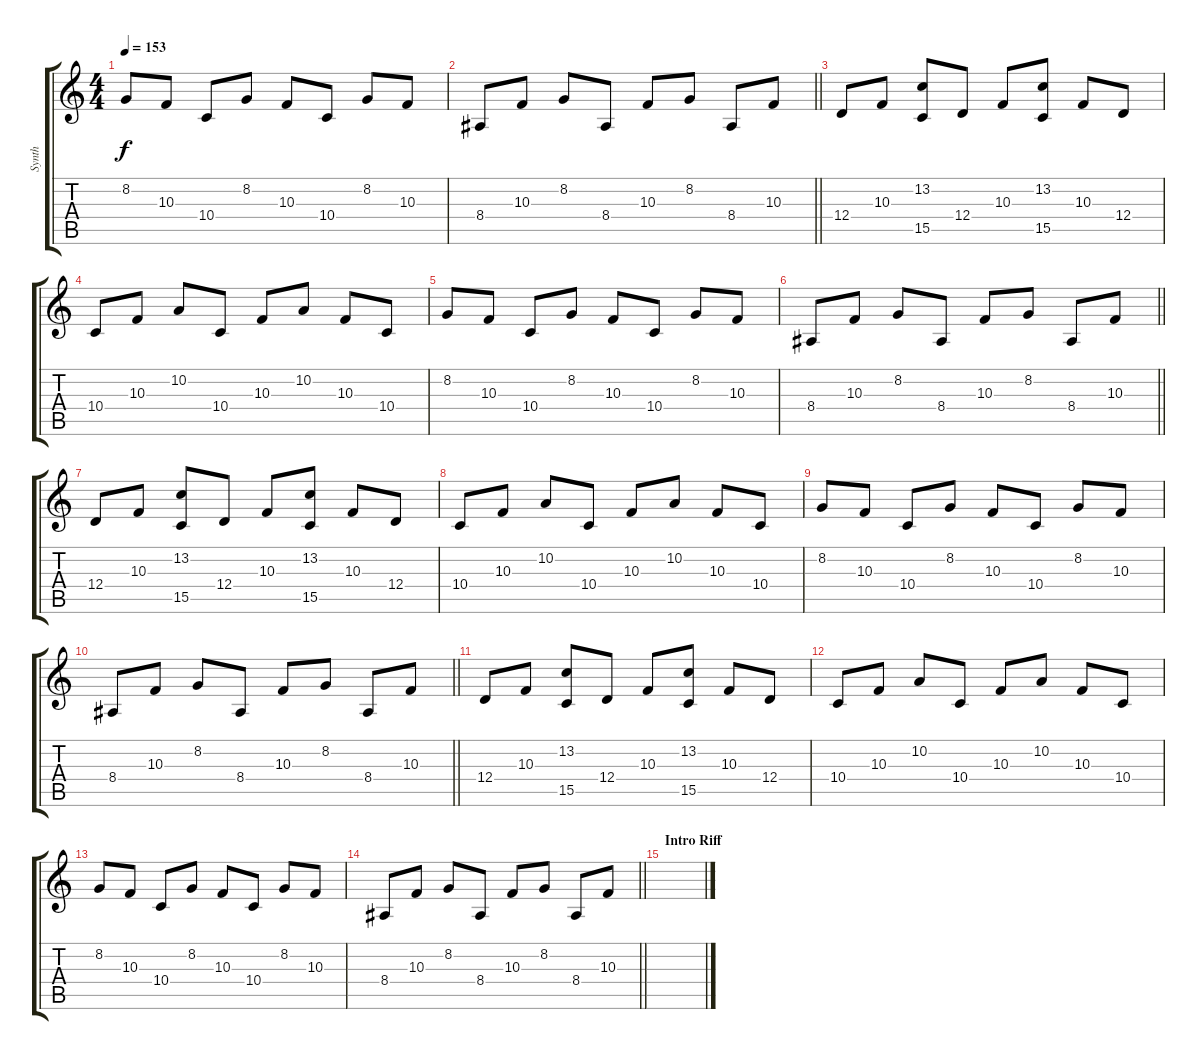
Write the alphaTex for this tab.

\track ("Synth" "Synth") {instrument lead1square}
\staff {score tabs}
\tuning (E4 B3 G3 D3 A2 D2) {hide}
\ts (4 4)
\tempo 153
\clef g2
\ks c
8.2.8{dy f} 10.3.8 10.4.8 8.2.8 10.3.8 10.4.8 8.2.8 10.3.8 |
\barLineRight lightlight
8.4.8 10.3.8 8.2.8 8.4.8 10.3.8 8.2.8 8.4.8 10.3.8 |
12.4.8 10.3.8 (13.2 15.5).8 12.4.8 10.3.8 (13.2 15.5).8 10.3.8 12.4.8 |
10.4.8 10.3.8 10.2.8 10.4.8 10.3.8 10.2.8 10.3.8 10.4.8 |
8.2.8 10.3.8 10.4.8 8.2.8 10.3.8 10.4.8 8.2.8 10.3.8 |
\barLineRight lightlight
8.4.8 10.3.8 8.2.8 8.4.8 10.3.8 8.2.8 8.4.8 10.3.8 |
12.4.8 10.3.8 (13.2 15.5).8 12.4.8 10.3.8 (13.2 15.5).8 10.3.8 12.4.8 |
10.4.8 10.3.8 10.2.8 10.4.8 10.3.8 10.2.8 10.3.8 10.4.8 |
8.2.8 10.3.8 10.4.8 8.2.8 10.3.8 10.4.8 8.2.8 10.3.8 |
\barLineRight lightlight
8.4.8 10.3.8 8.2.8 8.4.8 10.3.8 8.2.8 8.4.8 10.3.8 |
12.4.8 10.3.8 (13.2 15.5).8 12.4.8 10.3.8 (13.2 15.5).8 10.3.8 12.4.8 |
10.4.8 10.3.8 10.2.8 10.4.8 10.3.8 10.2.8 10.3.8 10.4.8 |
8.2.8 10.3.8 10.4.8 8.2.8 10.3.8 10.4.8 8.2.8 10.3.8 |
\barLineRight lightlight
8.4.8 10.3.8 8.2.8 8.4.8 10.3.8 8.2.8 8.4.8 10.3.8 |
\section ("" "Intro Riff")
